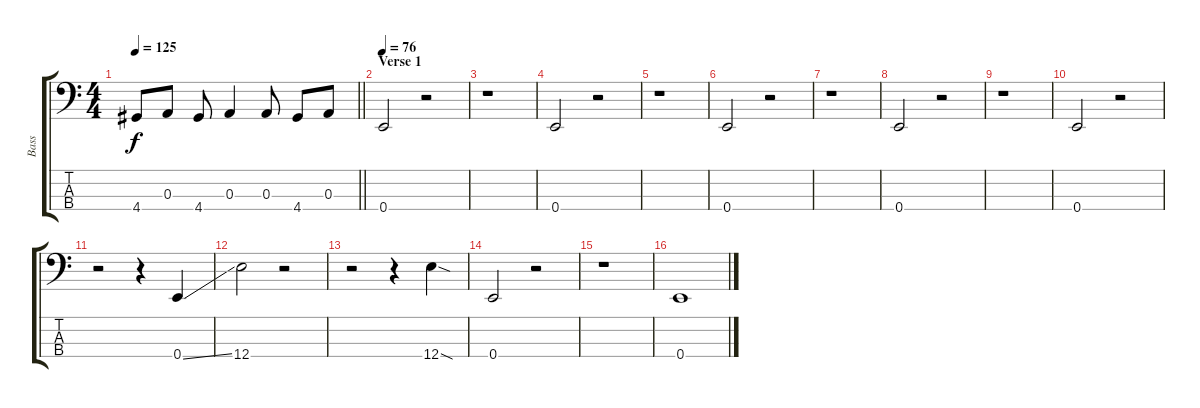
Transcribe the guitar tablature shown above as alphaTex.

\track ("Bass" "Bass") {instrument electricbasspick}
\staff {score tabs}
\tuning (G2 D2 A1 E1) {hide}
\ts (4 4)
\tempo 125
\clef f4
\barLineRight lightlight
\ks c
4.4.8{dy f} 0.3.8 4.4.8 0.3.4 0.3.8 4.4.8 0.3.8 |
\section ("" "Verse 1")
\tempo 76
0.4.2{volume 16} r.2 |
r.1 |
0.4.2 r.2 |
r.1 |
0.4.2 r.2 |
r.1 |
0.4.2 r.2 |
r.1 |
0.4.2 r.2 |
r.2 r.4 0.4{ss}.4 |
12.4.2 r.2 |
r.2 r.4 12.4{sod}.4 |
0.4.2 r.2 |
r.1 |
0.4.1
